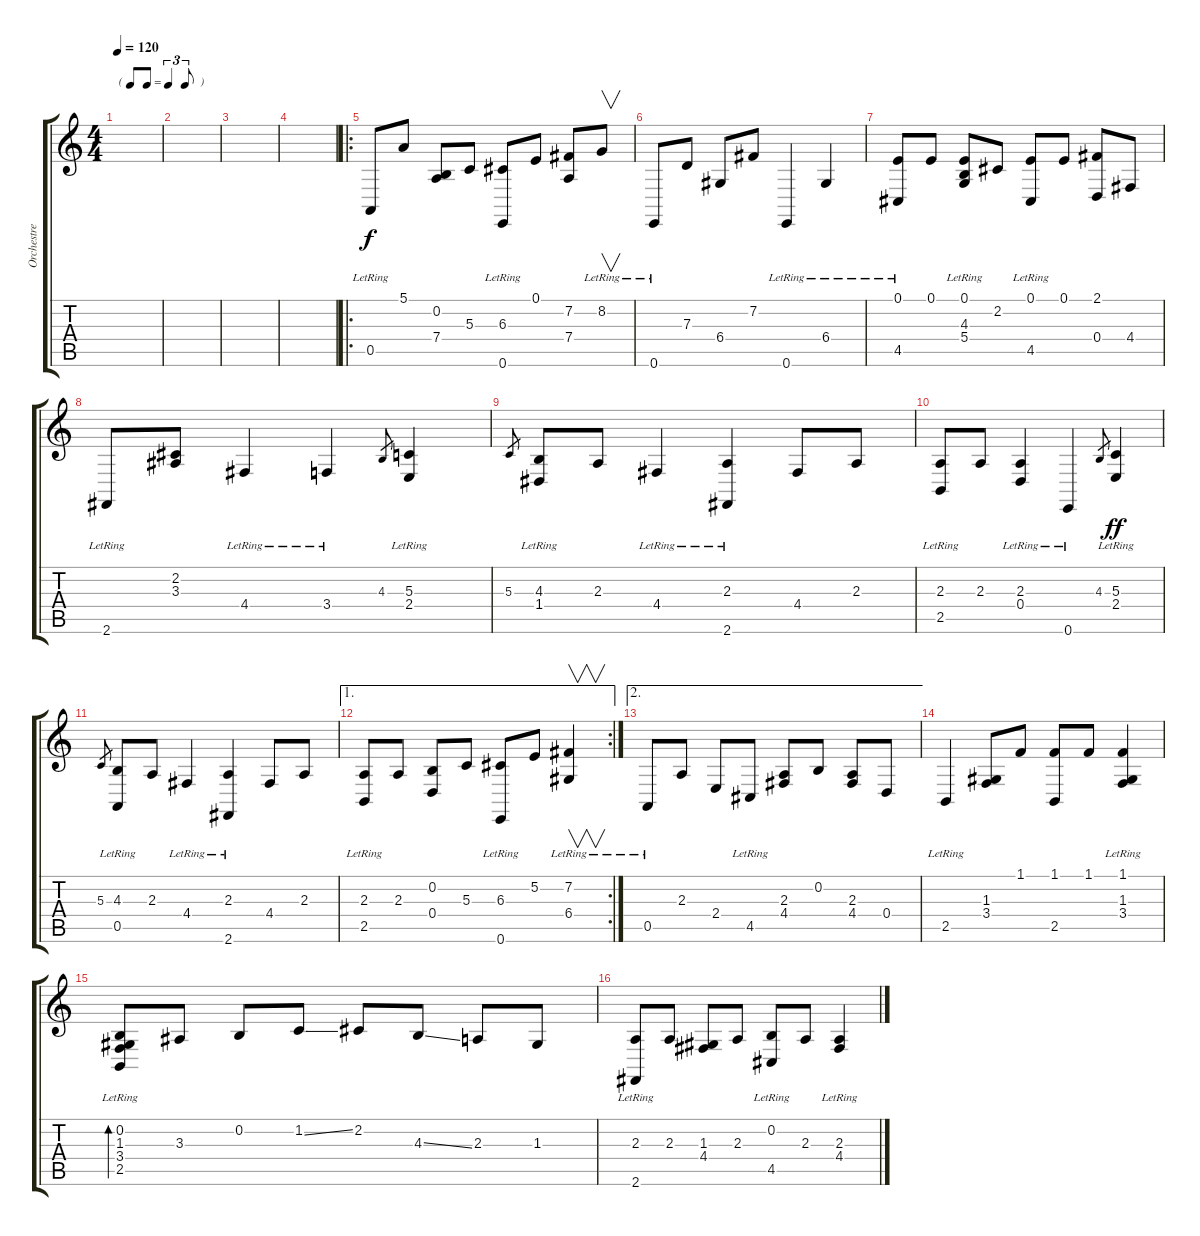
\track ("Orchestre" "Orchestre") {instrument stringensemble1}
\staff {score tabs}
\tuning (E4 B3 G3 D3 A2 E2) {hide}
\ts (4 4)
\tf triplet8th
\tempo 120
\clef g2
\ks c
|
|
|
|
\ro
0.5{lr}.8 5.1.8 (0.2 7.4).8 5.3.8 (6.3 0.6{lr}).8 0.1.8 (7.2 7.4).8 8.2{lr}.8{v} |
0.6{lr}.8 7.3.8 6.4.8 7.2.8 0.6{lr}.4 6.4{lr}.4 |
(0.1 4.5{lr}).8 0.1.8 (0.1 4.3 5.4{lr}).8 2.2.8 (0.1 4.5{lr}).8 0.1.8 (2.1 0.4).8 4.4.8 |
2.6{lr}.8 (2.2 3.3).8 4.4{lr}.4 3.4{lr}.4 4.3.8{gr} (5.3 2.4{lr}).4 |
5.3.8{gr} (4.3 1.4{lr}).8 2.3.8 4.4{lr}.4 (2.3 2.6{lr}).4 4.4.8 2.3.8 |
(2.3 2.5{lr}).8 2.3.8 (2.3 0.4{lr}).4 0.6{lr}.4 4.3.8{gr dy f} (5.3 2.4{lr}).4{dy ff} |
5.3.8{gr} (4.3 0.5{lr}).8 2.3.8 4.4{lr}.4 (2.3 2.6{lr}).4 4.4.8 2.3.8 |
\ae 1
\rc 2
(2.3 2.5{lr}).8 2.3.8 (0.2 0.4).8 5.3.8 (6.3 0.6{lr}).8 5.2.8 (7.2 6.4{lr}).4{v} |
\ae 2
0.5{lr}.8 2.3.8 2.4.8 4.5{lr}.8 (2.3 4.4).8 0.2.8 (2.3 4.4).8 0.4.8 |
2.5{lr}.4 (1.3 3.4).8 1.1.8 (1.1 2.5).8 1.1.8 (1.1 1.3 3.4{lr}).4 |
(0.2 1.3 3.4 2.5{lr}).8{bd 120} 3.3.8 0.2.8 1.2{ss}.8 2.2.8 4.3{ss}.8 2.3.8 1.3.8 |
(2.3 2.6{lr}).8 2.3.8 (1.3 4.4).8 2.3.8 (0.2 4.5{lr}).8 2.3.8 (2.3 4.4{lr}).4
